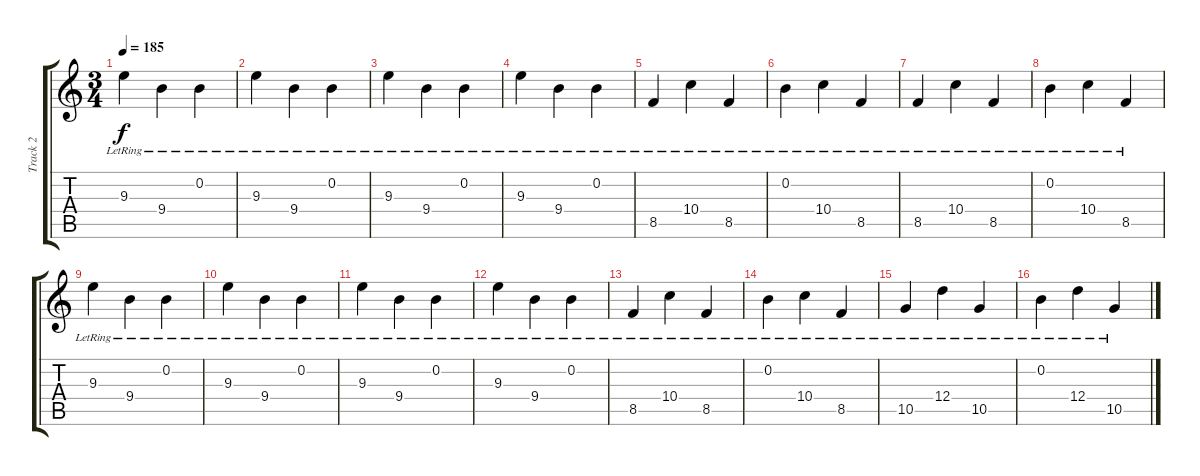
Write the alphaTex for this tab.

\track ("Track 2" "Track 2") {instrument distortionguitar}
\staff {score tabs}
\tuning (E4 B3 G3 D3 A2 E2) {hide}
\ts (3 4)
\tempo 185
\clef g2
\ks c
9.3{lr}.4{dy f} 9.4{lr}.4 0.2{lr}.4 |
9.3{lr}.4 9.4{lr}.4 0.2{lr}.4 |
9.3{lr}.4 9.4{lr}.4 0.2{lr}.4 |
9.3{lr}.4 9.4{lr}.4 0.2{lr}.4 |
8.5{lr}.4 10.4{lr}.4 8.5{lr}.4 |
0.2{lr}.4 10.4{lr}.4 8.5{lr}.4 |
8.5{lr}.4 10.4{lr}.4 8.5{lr}.4 |
0.2{lr}.4 10.4{lr}.4 8.5{lr}.4 |
9.3{lr}.4 9.4{lr}.4 0.2{lr}.4 |
9.3{lr}.4 9.4{lr}.4 0.2{lr}.4 |
9.3{lr}.4 9.4{lr}.4 0.2{lr}.4 |
9.3{lr}.4 9.4{lr}.4 0.2{lr}.4 |
8.5{lr}.4 10.4{lr}.4 8.5{lr}.4 |
0.2{lr}.4 10.4{lr}.4 8.5{lr}.4 |
10.5{lr}.4 12.4{lr}.4 10.5{lr}.4 |
0.2{lr}.4 12.4{lr}.4 10.5{lr}.4
